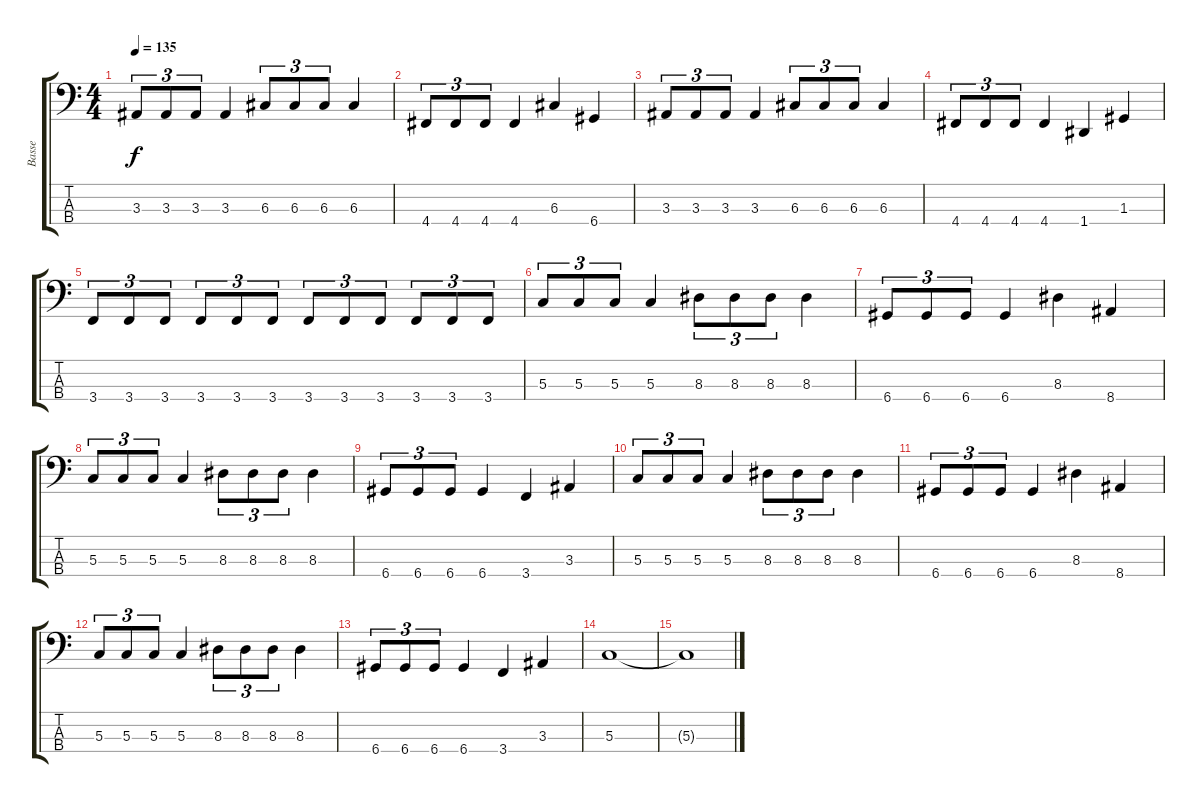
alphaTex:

\track ("Basse" "Basse") {instrument electricbasspick}
\staff {score tabs}
\tuning (F2 C2 G1 D1) {hide}
\ts (4 4)
\tempo 135
\clef f4
\ks c
3.3.8{tu (3 2) dy f} 3.3.8{tu (3 2)} 3.3.8{tu (3 2)} 3.3.4 6.3.8{tu (3 2)} 6.3.8{tu (3 2)} 6.3.8{tu (3 2)} 6.3.4 |
4.4.8{tu (3 2)} 4.4.8{tu (3 2)} 4.4.8{tu (3 2)} 4.4.4 6.3.4 6.4.4 |
3.3.8{tu (3 2)} 3.3.8{tu (3 2)} 3.3.8{tu (3 2)} 3.3.4 6.3.8{tu (3 2)} 6.3.8{tu (3 2)} 6.3.8{tu (3 2)} 6.3.4 |
4.4.8{tu (3 2)} 4.4.8{tu (3 2)} 4.4.8{tu (3 2)} 4.4.4 1.4.4 1.3.4 |
3.4.8{tu (3 2)} 3.4.8{tu (3 2)} 3.4.8{tu (3 2)} 3.4.8{tu (3 2)} 3.4.8{tu (3 2)} 3.4.8{tu (3 2)} 3.4.8{tu (3 2)} 3.4.8{tu (3 2)} 3.4.8{tu (3 2)} 3.4.8{tu (3 2)} 3.4.8{tu (3 2)} 3.4.8{tu (3 2)} |
5.3.8{tu (3 2)} 5.3.8{tu (3 2)} 5.3.8{tu (3 2)} 5.3.4 8.3.8{tu (3 2)} 8.3.8{tu (3 2)} 8.3.8{tu (3 2)} 8.3.4 |
6.4.8{tu (3 2)} 6.4.8{tu (3 2)} 6.4.8{tu (3 2)} 6.4.4 8.3.4 8.4.4 |
5.3.8{tu (3 2)} 5.3.8{tu (3 2)} 5.3.8{tu (3 2)} 5.3.4 8.3.8{tu (3 2)} 8.3.8{tu (3 2)} 8.3.8{tu (3 2)} 8.3.4 |
6.4.8{tu (3 2)} 6.4.8{tu (3 2)} 6.4.8{tu (3 2)} 6.4.4 3.4.4 3.3.4 |
5.3.8{tu (3 2)} 5.3.8{tu (3 2)} 5.3.8{tu (3 2)} 5.3.4 8.3.8{tu (3 2)} 8.3.8{tu (3 2)} 8.3.8{tu (3 2)} 8.3.4 |
6.4.8{tu (3 2)} 6.4.8{tu (3 2)} 6.4.8{tu (3 2)} 6.4.4 8.3.4 8.4.4 |
5.3.8{tu (3 2)} 5.3.8{tu (3 2)} 5.3.8{tu (3 2)} 5.3.4 8.3.8{tu (3 2)} 8.3.8{tu (3 2)} 8.3.8{tu (3 2)} 8.3.4 |
6.4.8{tu (3 2)} 6.4.8{tu (3 2)} 6.4.8{tu (3 2)} 6.4.4 3.4.4 3.3.4 |
5.3.1 |
5.3{t}.1
